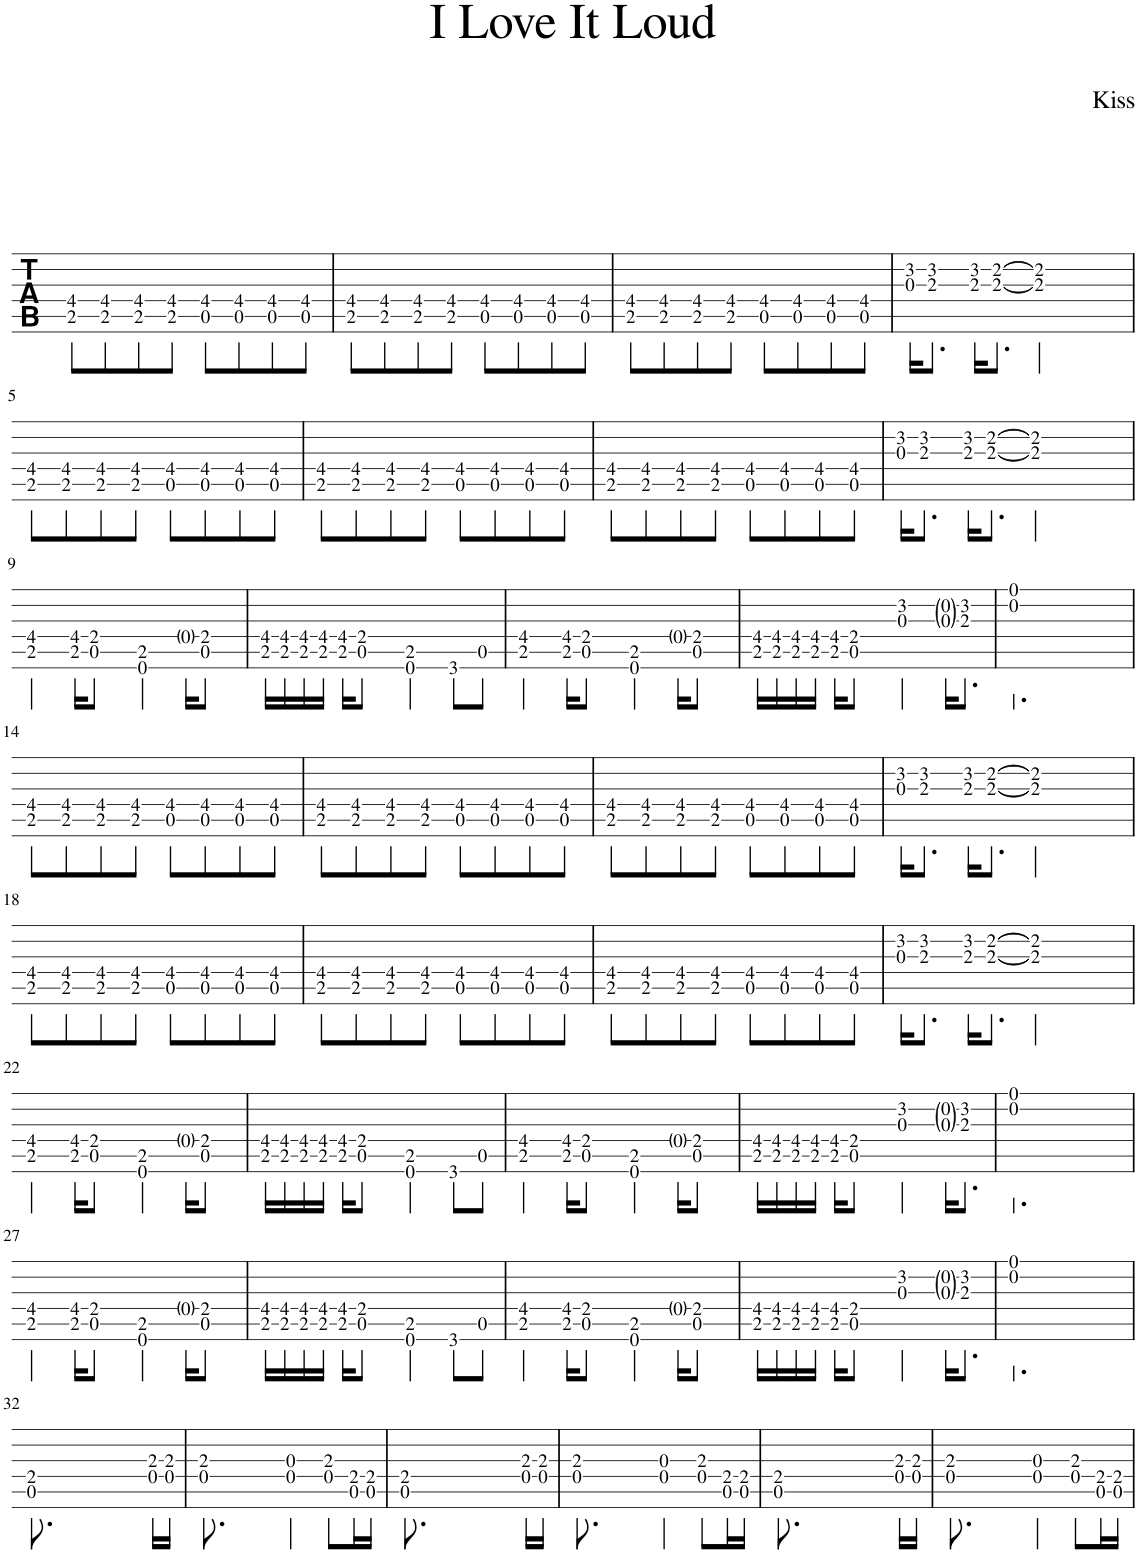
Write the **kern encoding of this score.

**kern
*part1
*staff1
*I"Guitar
*I'Guit.
*stria6
*
*k[]
*M4/4
=1
8C-X\ 8G-\L
8C-\ 8G-\
8C-\ 8G-\
8C-\ 8G-\J
8AA#X\ 8G-\L
8AA\ 8G-\
8AA\ 8G-\
8AA\ 8G-\J
=2
8C-X\ 8G-\L
8C-\ 8G-\
8C-\ 8G-\
8C-\ 8G-\J
8AA#X\ 8G-\L
8AA\ 8G-\
8AA\ 8G-\
8AA\ 8G-\J
=3
8C-X\ 8G-\L
8C-\ 8G-\
8C-\ 8G-\
8C-\ 8G-\J
8AA#X\ 8G-\L
8AA\ 8G-\
8AA\ 8G-\
8AA\ 8G-\J
=4
16G#X\ 16d#X\KL
8.A#X\ 8.d\J
16A\ 16d\KL
[8.A\ [8.d-X\J
4A\] 4d-\]
4r
!!LO:LB:g=z
=5
8C-X\ 8G-\L
8C-\ 8G-\
8C-\ 8G-\
8C-\ 8G-\J
8AA#X\ 8G-\L
8AA\ 8G-\
8AA\ 8G-\
8AA\ 8G-\J
=6
8C-X\ 8G-\L
8C-\ 8G-\
8C-\ 8G-\
8C-\ 8G-\J
8AA#X\ 8G-\L
8AA\ 8G-\
8AA\ 8G-\
8AA\ 8G-\J
=7
8C-X\ 8G-\L
8C-\ 8G-\
8C-\ 8G-\
8C-\ 8G-\J
8AA#X\ 8G-\L
8AA\ 8G-\
8AA\ 8G-\
8AA\ 8G-\J
=8
16G#X\ 16d#X\KL
8.A#X\ 8.d\J
16A\ 16d\KL
[8.A\ [8.d-X\J
4A\] 4d-\]
4r
!!LO:LB:g=z
=9
4C-X\ 4G-\
16C-\ 16G-\KL
8AA#X\ 8F-X\J
16r
4FF-X\ 4BB\
16D#X\KL
8AA\ 8F-\J
16r
=10
16C-X\ 16G-\LL
16C-\ 16G-\
16C-\ 16G-\
16C-\ 16G-\JJ
16C-\ 16G-\KL
8AA#X\ 8F-X\J
16r
4FF-X\ 4BB\
8GG#X\L
8AA\J
=11
4C-X\ 4G-\
16C-X\ 16F#\KL
8AA#X\ 8F-X\J
16r
4FF-X\ 4BB\
16D#X\KL
8AA\ 8F-\J
16r
=12
16C-X\ 16G-\LL
16C-\ 16G-\
16C-\ 16G-\
16C-\ 16G-\JJ
16C-\ 16G-\KL
8AA#X\ 8F-X\J
16r
4G#X\ 4d#X\
16G\ 16c-\KL
8.A\ 8.d\J
=13
2.B\ 2.e\
4r
!!LO:LB:g=z
=14
8C-X\ 8G-\L
8C-\ 8G-\
8C-\ 8G-\
8C-\ 8G-\J
8AA#X\ 8G-\L
8AA\ 8G-\
8AA\ 8G-\
8AA\ 8G-\J
=15
8C-X\ 8G-\L
8C-\ 8G-\
8C-\ 8G-\
8C-\ 8G-\J
8AA#X\ 8G-\L
8AA\ 8G-\
8AA\ 8G-\
8AA\ 8G-\J
=16
8C-X\ 8G-\L
8C-\ 8G-\
8C-\ 8G-\
8C-\ 8G-\J
8AA#X\ 8G-\L
8AA\ 8G-\
8AA\ 8G-\
8AA\ 8G-\J
=17
16G#X\ 16d#X\KL
8.A#X\ 8.d\J
16A\ 16d\KL
[8.A\ [8.d-X\J
4A\] 4d-\]
4r
!!LO:LB:g=z
=18
8C-X\ 8G-\L
8C-\ 8G-\
8C-\ 8G-\
8C-\ 8G-\J
8AA#X\ 8G-\L
8AA\ 8G-\
8AA\ 8G-\
8AA\ 8G-\J
=19
8C-X\ 8G-\L
8C-\ 8G-\
8C-\ 8G-\
8C-\ 8G-\J
8AA#X\ 8G-\L
8AA\ 8G-\
8AA\ 8G-\
8AA\ 8G-\J
=20
8C-X\ 8G-\L
8C-\ 8G-\
8C-\ 8G-\
8C-\ 8G-\J
8AA#X\ 8G-\L
8AA\ 8G-\
8AA\ 8G-\
8AA\ 8G-\J
=21
16G#X\ 16d#X\KL
8.A#X\ 8.d\J
16A\ 16d\KL
[8.A\ [8.d-X\J
4A\] 4d-\]
4r
!!LO:LB:g=z
=22
4C-X\ 4G-\
16C-\ 16G-\KL
8AA#X\ 8F-X\J
16r
4FF-X\ 4BB\
16D#X\KL
8AA\ 8F-\J
16r
=23
16C-X\ 16G-\LL
16C-\ 16G-\
16C-\ 16G-\
16C-\ 16G-\JJ
16C-\ 16G-\KL
8AA#X\ 8F-X\J
16r
4FF-X\ 4BB\
8GG#X\L
8AA\J
=24
4C-X\ 4G-\
16C-X\ 16F#\KL
8AA#X\ 8F-X\J
16r
4FF-X\ 4BB\
16D#X\KL
8AA\ 8F-\J
16r
=25
16C-X\ 16G-\LL
16C-\ 16G-\
16C-\ 16G-\
16C-\ 16G-\JJ
16C-\ 16G-\KL
8AA#X\ 8F-X\J
16r
4G#X\ 4d#X\
16G\ 16c-\KL
8.A\ 8.d\J
=26
2.B\ 2.e\
4r
!!LO:LB:g=z
=27
4C-X\ 4G-\
16C-\ 16G-\KL
8AA#X\ 8F-X\J
16r
4FF-X\ 4BB\
16D#X\KL
8AA\ 8F-\J
16r
=28
16C-X\ 16G-\LL
16C-\ 16G-\
16C-\ 16G-\
16C-\ 16G-\JJ
16C-\ 16G-\KL
8AA#X\ 8F-X\J
16r
4FF-X\ 4BB\
8GG#X\L
8AA\J
=29
4C-X\ 4G-\
16C-X\ 16F#\KL
8AA#X\ 8F-X\J
16r
4FF-X\ 4BB\
16D#X\KL
8AA\ 8F-\J
16r
=30
16C-X\ 16G-\LL
16C-\ 16G-\
16C-\ 16G-\
16C-\ 16G-\JJ
16C-\ 16G-\KL
8AA#X\ 8F-X\J
16r
4G#X\ 4d#X\
16G\ 16c-\KL
8.A\ 8.d\J
=31
2.B\ 2.e\
4r
!!LO:LB:g=z
=32
8.AA#X\ 8.F-X\
2r
8.r
16D#X\ 16A#X\LL
16D\ 16A\JJ
=33
8.D#X\ 8.A#X\
4r
16r
4D\ 4G#X\
8D\ 8A\L
16AA#X\ 16F-X\L
16AA\ 16F-\JJ
=34
8.AA#X\ 8.F-X\
2r
8.r
16D#X\ 16A#X\LL
16D\ 16A\JJ
=35
8.D#X\ 8.A#X\
4r
16r
4D\ 4G#X\
8D\ 8A\L
16AA#X\ 16F-X\L
16AA\ 16F-\JJ
=36
8.AA#X\ 8.F-X\
2r
8.r
16D#X\ 16A#X\LL
16D\ 16A\JJ
=37
8.D#X\ 8.A#X\
4r
16r
4D\ 4G#X\
8D\ 8A\L
16AA#X\ 16F-X\L
16AA\ 16F-\JJ
=
*-
